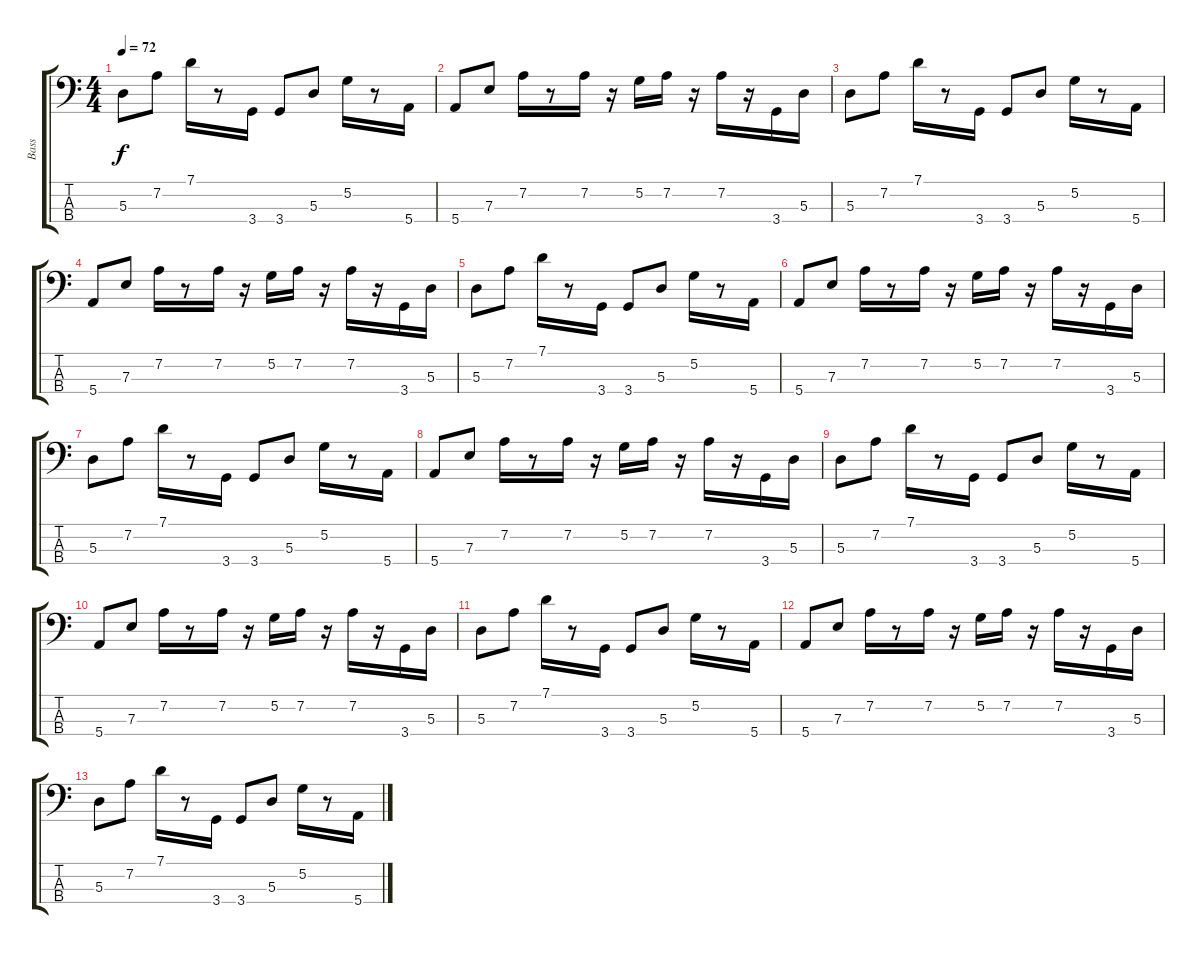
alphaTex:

\track ("Bass" "Bass") {instrument electricbassfinger}
\staff {score tabs}
\tuning (G2 D2 A1 E1) {hide}
\ts (4 4)
\tempo 72
\clef f4
\ks c
5.3.8{dy f} 7.2.8 7.1.16 r.8 3.4.16 3.4.8 5.3.8 5.2.16 r.8 5.4.16 |
5.4.8 7.3.8 7.2.16 r.8 7.2.16 r.16 5.2.16 7.2.16 r.16 7.2.16 r.16 3.4.16 5.3.16 |
5.3.8 7.2.8 7.1.16 r.8 3.4.16 3.4.8 5.3.8 5.2.16 r.8 5.4.16 |
5.4.8 7.3.8 7.2.16 r.8 7.2.16 r.16 5.2.16 7.2.16 r.16 7.2.16 r.16 3.4.16 5.3.16 |
5.3.8 7.2.8 7.1.16 r.8 3.4.16 3.4.8 5.3.8 5.2.16 r.8 5.4.16 |
5.4.8 7.3.8 7.2.16 r.8 7.2.16 r.16 5.2.16 7.2.16 r.16 7.2.16 r.16 3.4.16 5.3.16 |
5.3.8{volume 10} 7.2.8 7.1.16 r.8 3.4.16 3.4.8 5.3.8 5.2.16 r.8 5.4.16 |
5.4.8 7.3.8 7.2.16 r.8 7.2.16 r.16 5.2.16 7.2.16 r.16 7.2.16 r.16 3.4.16 5.3.16 |
5.3.8{volume 7} 7.2.8 7.1.16 r.8 3.4.16 3.4.8 5.3.8 5.2.16 r.8 5.4.16 |
5.4.8 7.3.8 7.2.16 r.8 7.2.16 r.16 5.2.16 7.2.16 r.16 7.2.16 r.16 3.4.16 5.3.16 |
5.3.8{volume 4} 7.2.8 7.1.16 r.8 3.4.16 3.4.8 5.3.8 5.2.16 r.8 5.4.16 |
5.4.8 7.3.8 7.2.16 r.8 7.2.16 r.16 5.2.16 7.2.16 r.16 7.2.16 r.16 3.4.16 5.3.16 |
5.3.8{volume 0} 7.2.8 7.1.16 r.8 3.4.16 3.4.8 5.3.8 5.2.16 r.8 5.4.16
